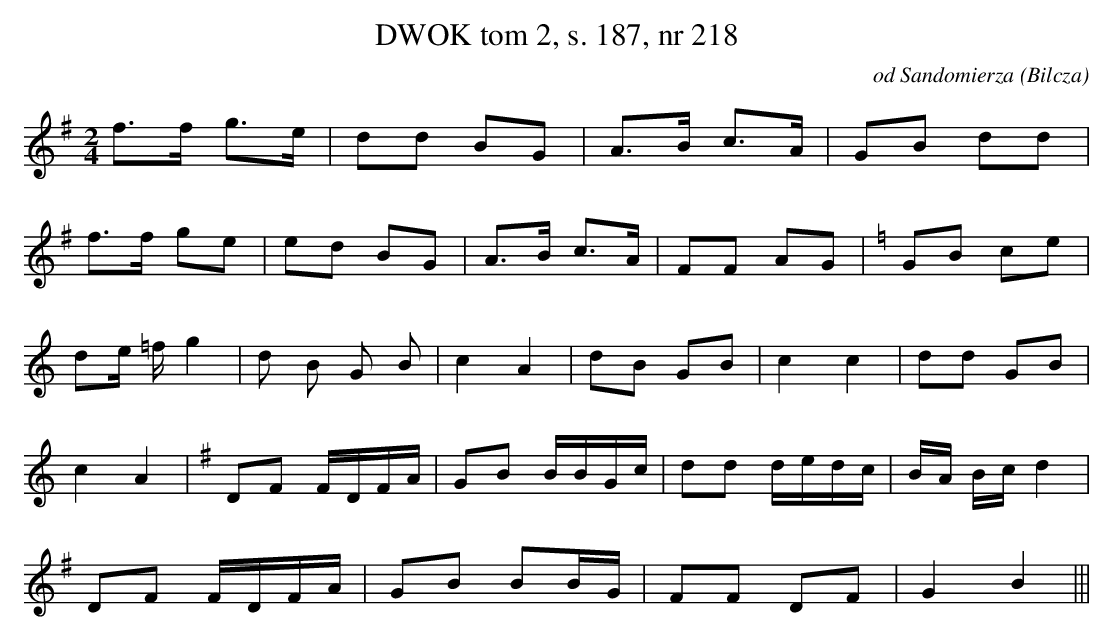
X:1
T: DWOK tom 2, s. 187, nr 218
O: od Sandomierza (Bilcza)
L: 1/16
M: 2/4
K: G
f3f g3e | d2d2 B2G2 | A3B c3A | G2B2 d2d2 |
f3f g2e2 | e2d2 B2G2 | A3B c3A | F2F2 A2G2 |[K:C] G2B2 c2e2 |
d2e =fg4 | d2 B2 G2 B2 | c4 A4 | d2B2 G2B2 | c4 c4 | d2d2 G2B2 |
c4 A4 |[K:G] D2F2 FDFA | G2B2 BBGc | d2d2 dedc | BA Bc d4 |
D2F2 FDFA | G2B2 B2BG  | F2F2 D2F2 | G4 B4 |||
